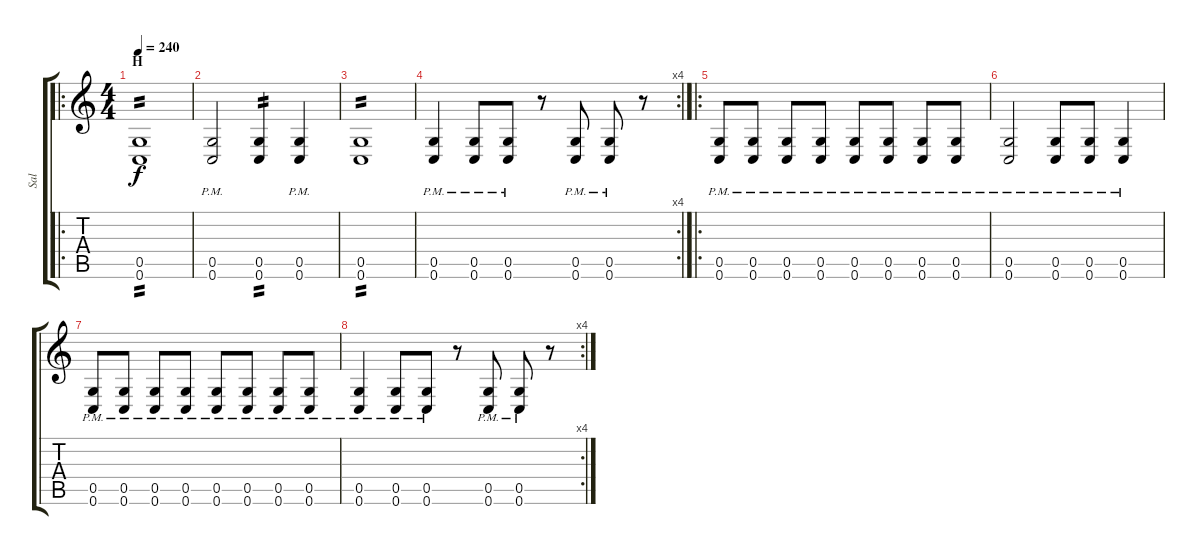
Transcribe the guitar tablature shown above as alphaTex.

\track ("Sal" "Sal") {instrument distortionguitar}
\staff {score tabs}
\tuning (D4 A3 F3 C3 G2 C2) {hide}
\ro
\ts (4 4)
\section ("" "H")
\tempo 240
\clef g2
\ks c
(0.5 0.6).1{tp 2 dy f} |
(0.5{pm} 0.6{pm}).2 (0.5 0.6).4{tp 2} (0.5{pm} 0.6{pm}).4 |
(0.5 0.6).1{tp 2} |
\rc 4
(0.5{pm} 0.6{pm}).4 (0.5{pm} 0.6{pm}).8 (0.5{pm} 0.6{pm}).8 r.8 (0.5{pm} 0.6{pm}).8 (0.5{pm} 0.6{pm}).8 r.8 |
\ro
(0.5{pm} 0.6{pm}).8 (0.5{pm} 0.6{pm}).8 (0.5{pm} 0.6{pm}).8 (0.5{pm} 0.6{pm}).8 (0.5{pm} 0.6{pm}).8 (0.5{pm} 0.6{pm}).8 (0.5{pm} 0.6{pm}).8 (0.5{pm} 0.6{pm}).8 |
(0.5{pm} 0.6{pm}).2 (0.5{pm} 0.6{pm}).8 (0.5{pm} 0.6{pm}).8 (0.5{pm} 0.6{pm}).4 |
(0.5{pm} 0.6{pm}).8 (0.5{pm} 0.6{pm}).8 (0.5{pm} 0.6{pm}).8 (0.5{pm} 0.6{pm}).8 (0.5{pm} 0.6{pm}).8 (0.5{pm} 0.6{pm}).8 (0.5{pm} 0.6{pm}).8 (0.5{pm} 0.6{pm}).8 |
\rc 4
(0.5{pm} 0.6{pm}).4 (0.5{pm} 0.6{pm}).8 (0.5{pm} 0.6{pm}).8 r.8 (0.5{pm} 0.6{pm}).8 (0.5{pm} 0.6{pm}).8 r.8
